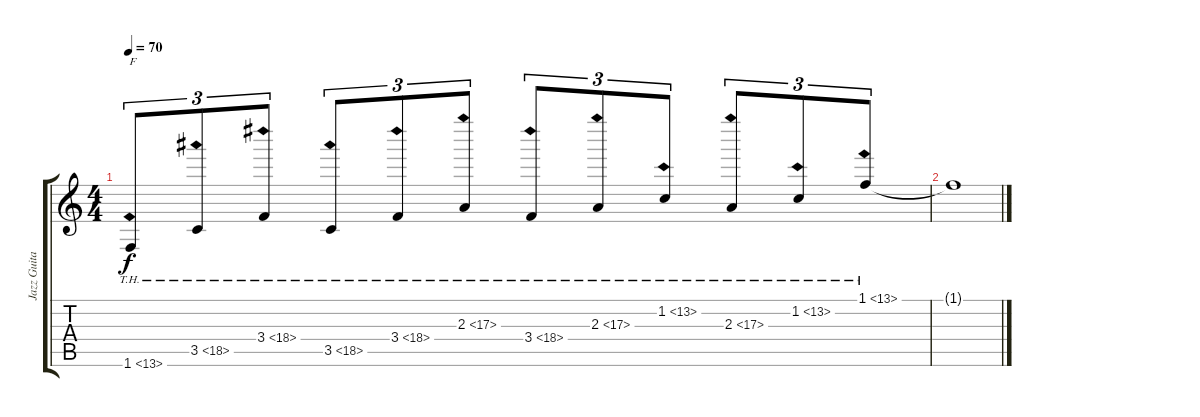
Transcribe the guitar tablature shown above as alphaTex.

\track ("Jazz Guitar" "Jazz Guita") {instrument electricguitarjazz}
\staff {score tabs}
\tuning (E4 B3 G3 D3 A2 E2) {hide}
\ts (4 4)
\tempo 70
\clef g2
\ks c
1.6{th 12}.8{tu (3 2) txt "F" dy f instrument electricguitarjazz} 3.5{th 15}.8{tu (3 2)} 3.4{th 15}.8{tu (3 2)} 3.5{th 15}.8{tu (3 2)} 3.4{th 15}.8{tu (3 2)} 2.3{th 15}.8{tu (3 2)} 3.4{th 15}.8{tu (3 2)} 2.3{th 15}.8{tu (3 2)} 1.2{th 12}.8{tu (3 2)} 2.3{th 15}.8{tu (3 2)} 1.2{th 12}.8{tu (3 2)} 1.1{th 12}.8{tu (3 2)} |
1.1{t}.1
